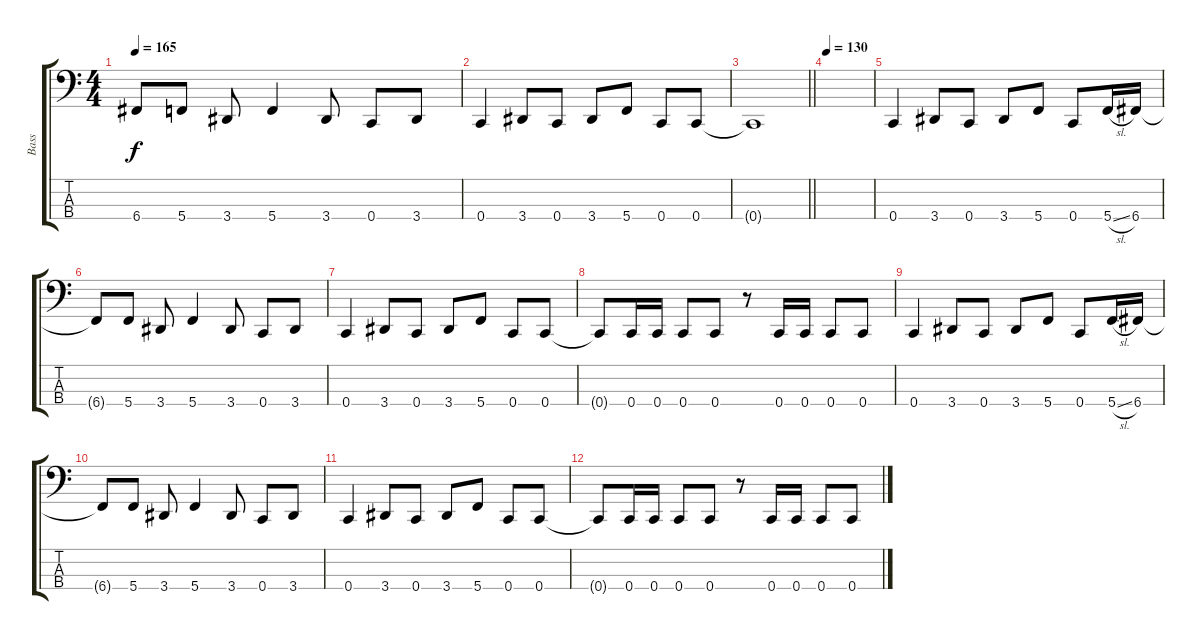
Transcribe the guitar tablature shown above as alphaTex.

\track ("Bass" "Bass") {instrument electricbasspick}
\staff {score tabs}
\tuning (F2 C2 G1 C1) {hide}
\ts (4 4)
\tempo 165
\clef f4
\ks c
6.4{t}.8{dy f} 5.4.8 3.4.8 5.4.4 3.4.8 0.4.8 3.4.8 |
0.4.4 3.4.8 0.4.8 3.4.8 5.4.8 0.4.8 0.4.8 |
\barLineRight lightlight
0.4{t}.1 |
\tempo 130
|
0.4.4 3.4.8 0.4.8 3.4.8 5.4.8 0.4.8 5.4{sl}.16 6.4.16 |
6.4{t}.8 5.4.8 3.4.8 5.4.4 3.4.8 0.4.8 3.4.8 |
0.4.4 3.4.8 0.4.8 3.4.8 5.4.8 0.4.8 0.4.8 |
0.4{t}.8 0.4.16 0.4.16 0.4.8 0.4.8 r.8 0.4.16 0.4.16 0.4.8 0.4.8 |
0.4.4 3.4.8 0.4.8 3.4.8 5.4.8 0.4.8 5.4{sl}.16 6.4.16 |
6.4{t}.8 5.4.8 3.4.8 5.4.4 3.4.8 0.4.8 3.4.8 |
0.4.4 3.4.8 0.4.8 3.4.8 5.4.8 0.4.8 0.4.8 |
0.4{t}.8 0.4.16 0.4.16 0.4.8 0.4.8 r.8 0.4.16 0.4.16 0.4.8 0.4.8
